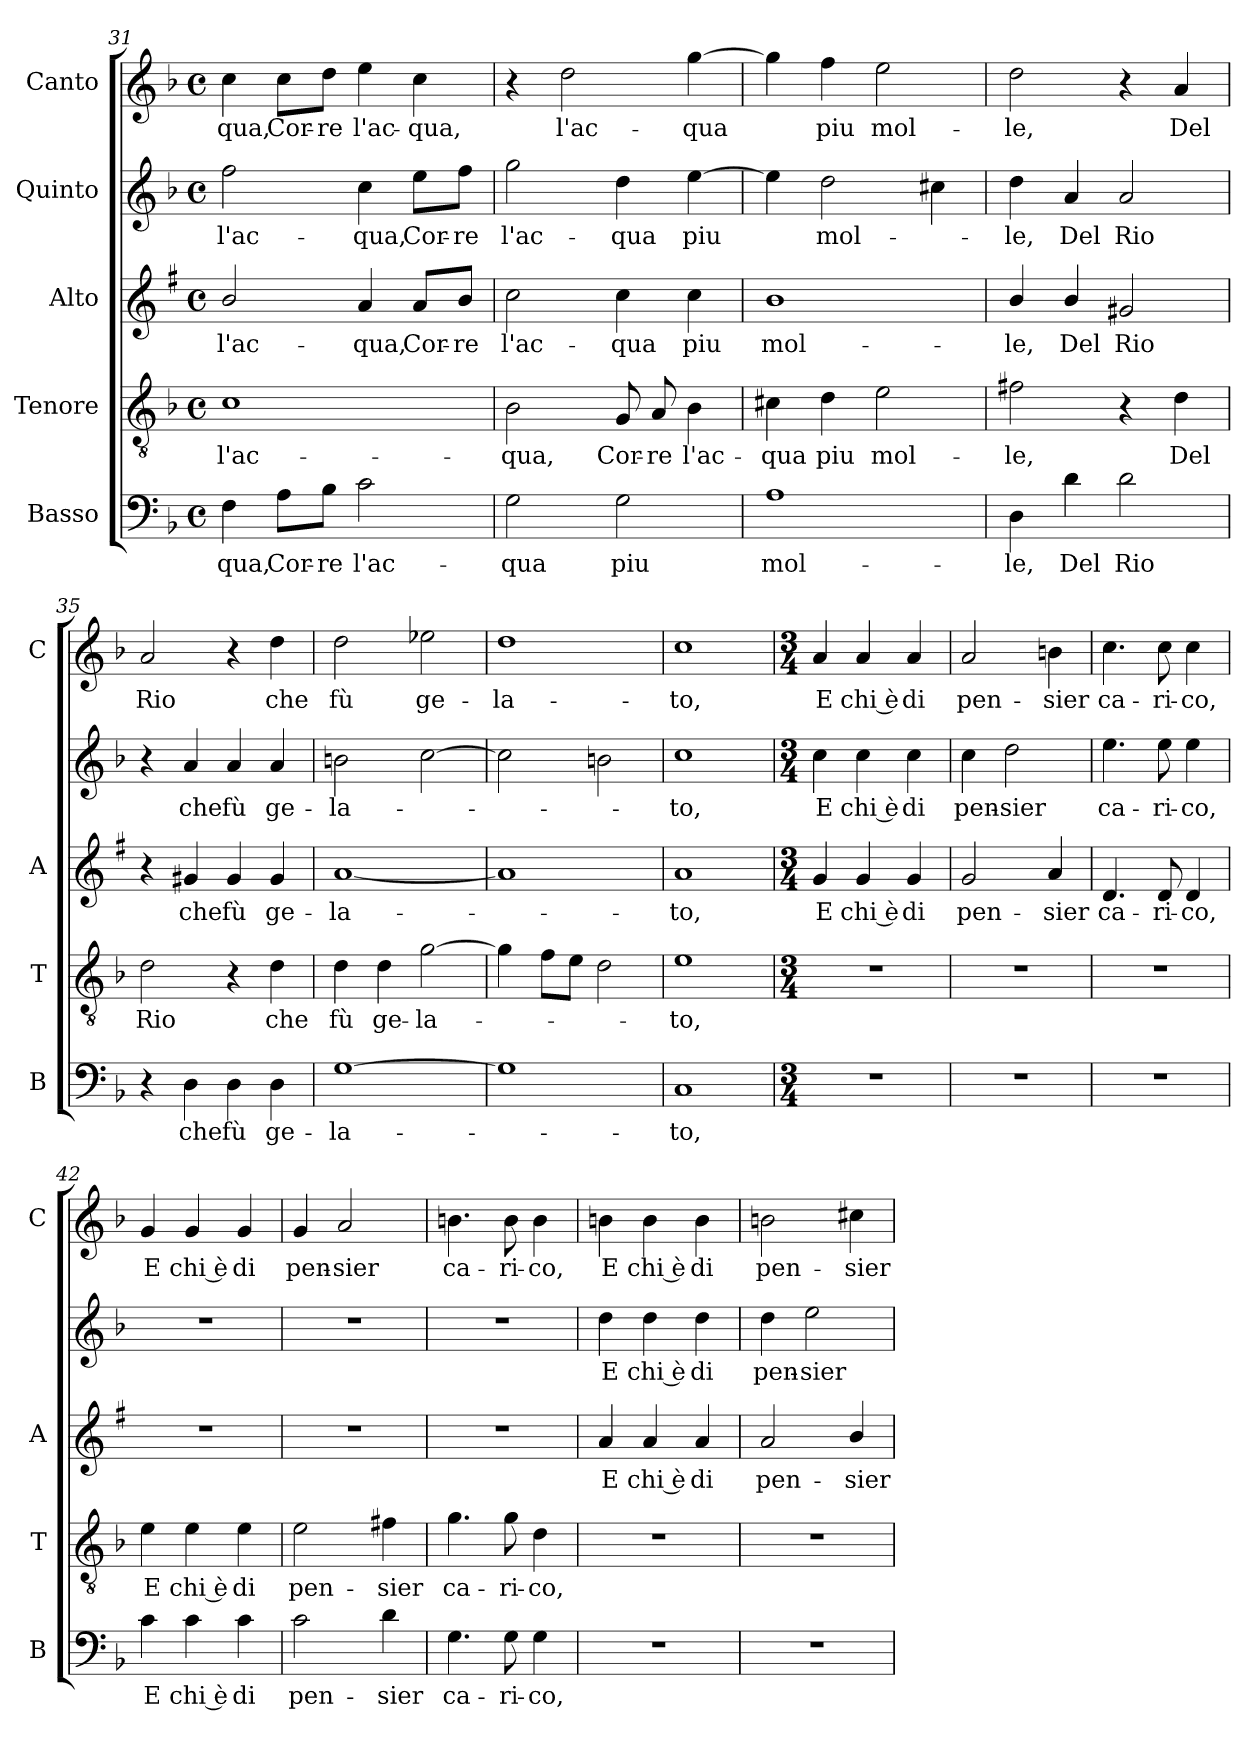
**kern	**text	**kern	**text	**kern	**text	**kern	**text	**kern	**text
*part5	*part5	*part4	*part4	*part3	*part3	*part2	*part2	*part1	*part1
*staff5	*staff5	*staff4	*staff4	*staff3	*staff3	*staff2	*staff2	*staff1	*staff1
*I"Basso	*	*I"Tenore	*	*I"Alto	*	*I"Quinto	*	*I"Canto	*
*I'B	*	*I'T	*	*I'A	*	*	*	*I'C	*
*clefF4	*	*clefGv2	*	*clefG2	*	*clefG2	*	*clefG2	*
*	*	*	*	*ITrd1c2	*	*	*	*	*
*k[b-]	*	*k[b-]	*	*k[b-]	*	*k[b-]	*	*k[b-]	*
*F:	*	*F:	*	*F:	*	*F:	*	*F:	*
*M4/4	*	*M4/4	*	*M4/4	*	*M4/4	*	*M4/4	*
*met(c)	*	*met(c)	*	*met(c)	*	*met(c)	*	*met(c)	*
=31	=31	=31	=31	=31	=31	=31	=31	=31	=31
!	!LO:LY:b	!	!LO:LY:b	!	!LO:LY:b	!	!LO:LY:b	!	!LO:LY:b
4F\	-qua,	1c	l'ac-	2a/	l'ac-	2ff\	l'ac-	4cc\	-qua,
!	!LO:LY:b	!	!	!	!	!	!	!	!LO:LY:b
8A\L	Cor-	.	.	.	.	.	.	8cc\L	Cor-
!	!LO:LY:b	!	!	!	!	!	!	!	!LO:LY:b
8B-\J	-re	.	.	.	.	.	.	8dd\J	-re
!	!LO:LY:b	!	!	!	!LO:LY:b	!	!LO:LY:b	!	!LO:LY:b
2c\	l'ac-	.	.	4g/	-qua,	4cc\	-qua,	4ee\	l'ac-
!	!	!	!	!	!LO:LY:b	!	!LO:LY:b	!	!LO:LY:b
.	.	.	.	8g/L	Cor-	8ee\L	Cor-	4cc\	-qua,
!	!	!	!	!	!LO:LY:b	!	!LO:LY:b	!	!
.	.	.	.	8a/J	-re	8ff\J	-re	.	.
=32	=32	=32	=32	=32	=32	=32	=32	=32	=32
!	!LO:LY:b	!	!LO:LY:b	!	!LO:LY:b	!	!LO:LY:b	!	!
2G\	-qua	2B-\	-qua,	2b-\	l'ac-	2gg\	l'ac-	4r	.
!	!	!	!	!	!	!	!	!	!LO:LY:b
.	.	.	.	.	.	.	.	2dd\	l'ac-
!	!LO:LY:b	!	!LO:LY:b	!	!LO:LY:b	!	!LO:LY:b	!	!
2G\	piu	8G/	Cor-	4b-\	-qua	4dd\	-qua	.	.
!	!	!	!LO:LY:b	!	!	!	!	!	!
.	.	8A/	-re	.	.	.	.	.	.
!	!	!	!LO:LY:b	!	!LO:LY:b	!	!LO:LY:b	!	!LO:LY:b
.	.	4B-\	l'ac-	4b-\	piu	[4ee\	piu	[4gg\	-qua
!!LO:LB:g=z
=33	=33	=33	=33	=33	=33	=33	=33	=33	=33
!	!LO:LY:b	!	!LO:LY:b	!	!LO:LY:b	!	!	!	!
1A	mol-	4c#X\	-qua	1a	mol-	4ee\]	.	4gg\]	.
!	!	!	!LO:LY:b	!	!	!	!LO:LY:b	!	!LO:LY:b
.	.	4d\	piu	.	.	2dd\	mol-	4ff\	piu
!	!	!	!LO:LY:b	!	!	!	!	!	!LO:LY:b
.	.	2e\	mol-	.	.	.	.	2ee\	mol-
.	.	.	.	.	.	4cc#X\	.	.	.
=34	=34	=34	=34	=34	=34	=34	=34	=34	=34
!	!LO:LY:b	!	!LO:LY:b	!	!LO:LY:b	!	!LO:LY:b	!	!LO:LY:b
4D\	-le,	2f#X\	-le,	4a/	-le,	4dd\	-le,	2dd\	-le,
!	!LO:LY:b	!	!	!	!LO:LY:b	!	!LO:LY:b	!	!
4d\	Del	.	.	4a/	Del	4a/	Del	.	.
!	!LO:LY:b	!	!	!	!LO:LY:b	!	!LO:LY:b	!	!
2d\	Rio	4r	.	2f#X/	Rio	2a/	Rio	4r	.
!	!	!	!LO:LY:b	!	!	!	!	!	!LO:LY:b
.	.	4d\	Del	.	.	.	.	4a/	Del
=35	=35	=35	=35	=35	=35	=35	=35	=35	=35
!	!	!	!LO:LY:b	!	!	!	!	!	!LO:LY:b
4r	.	2d\	Rio	4r	.	4r	.	2a/	Rio
!	!LO:LY:b	!	!	!	!LO:LY:b	!	!LO:LY:b	!	!
4D\	che	.	.	4f#X/	che	4a/	che	.	.
!	!LO:LY:b	!	!	!	!LO:LY:b	!	!LO:LY:b	!	!
4D\	fù	4r	.	4f#/	fù	4a/	fù	4r	.
!	!LO:LY:b	!	!LO:LY:b	!	!LO:LY:b	!	!LO:LY:b	!	!LO:LY:b
4D\	ge-	4d\	che	4f#/	ge-	4a/	ge-	4dd\	che
=36	=36	=36	=36	=36	=36	=36	=36	=36	=36
!	!LO:LY:b	!	!LO:LY:b	!	!LO:LY:b	!	!LO:LY:b	!	!LO:LY:b
[1G	-la-	4d\	fù	[1g	-la-	2bn\	-la-	2dd\	fù
!	!	!	!LO:LY:b	!	!	!	!	!	!
.	.	4d\	ge-	.	.	.	.	.	.
!	!	!	!LO:LY:b	!	!	!	!	!	!LO:LY:b
.	.	[2g\	-la-	.	.	[2cc\	.	2ee-X\	ge-
=37	=37	=37	=37	=37	=37	=37	=37	=37	=37
!	!	!	!	!	!	!	!	!	!LO:LY:b
1G]	.	4g\]	.	1g]	.	2cc\]	.	1dd	-la-
.	.	8f\L	.	.	.	.	.	.	.
.	.	8e\J	.	.	.	.	.	.	.
.	.	2d\	.	.	.	2bn\	.	.	.
=38	=38	=38	=38	=38	=38	=38	=38	=38	=38
!	!LO:LY:b	!	!LO:LY:b	!	!LO:LY:b	!	!LO:LY:b	!	!LO:LY:b
1C	-to,	1e	-to,	1g	-to,	1cc	-to,	1cc	-to,
!!LO:PB:g=z
=39	=39	=39	=39	=39	=39	=39	=39	=39	=39
*M3/4	*	*M3/4	*	*M3/4	*	*M3/4	*	*M3/4	*
!	!	!	!	!	!LO:LY:b	!	!LO:LY:b	!	!LO:LY:b
2.r	.	2.r	.	4f/	E	4cc\	E	4a/	E
!	!	!	!	!	!LO:LY:b	!	!LO:LY:b	!	!LO:LY:b
.	.	.	.	4f/	chi è	4cc\	chi è	4a/	chi è
!	!	!	!	!	!LO:LY:b	!	!LO:LY:b	!	!LO:LY:b
.	.	.	.	4f/	di	4cc\	di	4a/	di
=40	=40	=40	=40	=40	=40	=40	=40	=40	=40
!	!	!	!	!	!LO:LY:b	!	!LO:LY:b	!	!LO:LY:b
2.r	.	2.r	.	2f/	pen-	4cc\	pen-	2a/	pen-
!	!	!	!	!	!	!	!LO:LY:b	!	!
.	.	.	.	.	.	2dd\	-sier	.	.
!	!	!	!	!	!LO:LY:b	!	!	!	!LO:LY:b
.	.	.	.	4g/	-sier	.	.	4bn\	-sier
=41	=41	=41	=41	=41	=41	=41	=41	=41	=41
!	!	!	!	!	!LO:LY:b	!	!LO:LY:b	!	!LO:LY:b
2.r	.	2.r	.	4.c/	ca-	4.ee\	ca-	4.cc\	ca-
!	!	!	!	!	!LO:LY:b	!	!LO:LY:b	!	!LO:LY:b
.	.	.	.	8c/	-ri-	8ee\	-ri-	8cc\	-ri-
!	!	!	!	!	!LO:LY:b	!	!LO:LY:b	!	!LO:LY:b
.	.	.	.	4c/	-co,	4ee\	-co,	4cc\	-co,
=42	=42	=42	=42	=42	=42	=42	=42	=42	=42
!	!LO:LY:b	!	!LO:LY:b	!	!	!	!	!	!LO:LY:b
4c\	E	4e\	E	2.r	.	2.r	.	4g/	E
!	!LO:LY:b	!	!LO:LY:b	!	!	!	!	!	!LO:LY:b
4c\	chi è	4e\	chi è	.	.	.	.	4g/	chi è
!	!LO:LY:b	!	!LO:LY:b	!	!	!	!	!	!LO:LY:b
4c\	di	4e\	di	.	.	.	.	4g/	di
=43	=43	=43	=43	=43	=43	=43	=43	=43	=43
!	!LO:LY:b	!	!LO:LY:b	!	!	!	!	!	!LO:LY:b
2c\	pen-	2e\	pen-	2.r	.	2.r	.	4g/	pen-
!	!	!	!	!	!	!	!	!	!LO:LY:b
.	.	.	.	.	.	.	.	2a/	-sier
!	!LO:LY:b	!	!LO:LY:b	!	!	!	!	!	!
4d\	-sier	4f#X\	-sier	.	.	.	.	.	.
=44	=44	=44	=44	=44	=44	=44	=44	=44	=44
!	!LO:LY:b	!	!LO:LY:b	!	!	!	!	!	!LO:LY:b
4.G\	ca-	4.g\	ca-	2.r	.	2.r	.	4.bn\	ca-
!	!LO:LY:b	!	!LO:LY:b	!	!	!	!	!	!LO:LY:b
8G\	-ri-	8g\	-ri-	.	.	.	.	8b\	-ri-
!	!LO:LY:b	!	!LO:LY:b	!	!	!	!	!	!LO:LY:b
4G\	-co,	4d\	-co,	.	.	.	.	4b\	-co,
=45	=45	=45	=45	=45	=45	=45	=45	=45	=45
!	!	!	!	!	!LO:LY:b	!	!LO:LY:b	!	!LO:LY:b
2.r	.	2.r	.	4g/	E	4dd\	E	4bn\	E
!	!	!	!	!	!LO:LY:b	!	!LO:LY:b	!	!LO:LY:b
.	.	.	.	4g/	chi è	4dd\	chi è	4b\	chi è
!	!	!	!	!	!LO:LY:b	!	!LO:LY:b	!	!LO:LY:b
.	.	.	.	4g/	di	4dd\	di	4b\	di
=46	=46	=46	=46	=46	=46	=46	=46	=46	=46
!	!	!	!	!	!LO:LY:b	!	!LO:LY:b	!	!LO:LY:b
2.r	.	2.r	.	2g/	pen-	4dd\	pen-	2bn\	pen-
!	!	!	!	!	!	!	!LO:LY:b	!	!
.	.	.	.	.	.	2ee\	-sier	.	.
!	!	!	!	!	!LO:LY:b	!	!	!	!LO:LY:b
.	.	.	.	4a/	-sier	.	.	4cc#X\	-sier
=	=	=	=	=	=	=	=	=	=
*-	*-	*-	*-	*-	*-	*-	*-	*-	*-
